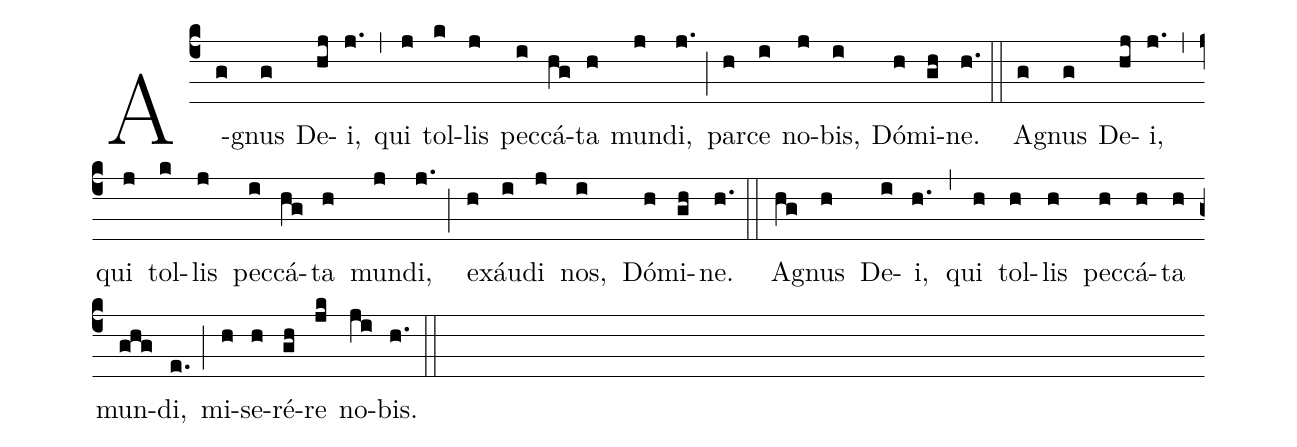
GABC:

%%
(c4)A(g)gnus(g) De(hj)i,(j.) (,) qui(j) tol(k)lis(j) pec(i)cá(hg)ta(h) mun(j)di,(j.) (;) par(h)ce(i) no(j)bis,(i) Dó(h)mi(gh)ne.(h.) (::)
A(g)gnus(g) De(hj)i,(j.) (,) qui(j) tol(k)lis(j) pec(i)cá(hg)ta(h) mun(j)di,(j.) (;) e(h)xáu(i)di(j) nos,(i) Dó(h)mi(gh)ne.(h.) (::)
A(hg)gnus(h) De(i)i,(h.) (,) qui(h) tol(h)lis(h) pec(h)cá(h)ta(h) mun(ghg)di,(e.) (;) mi(h)se(h)ré(gh)re(jk) no(ji)bis.(h.) (::)
